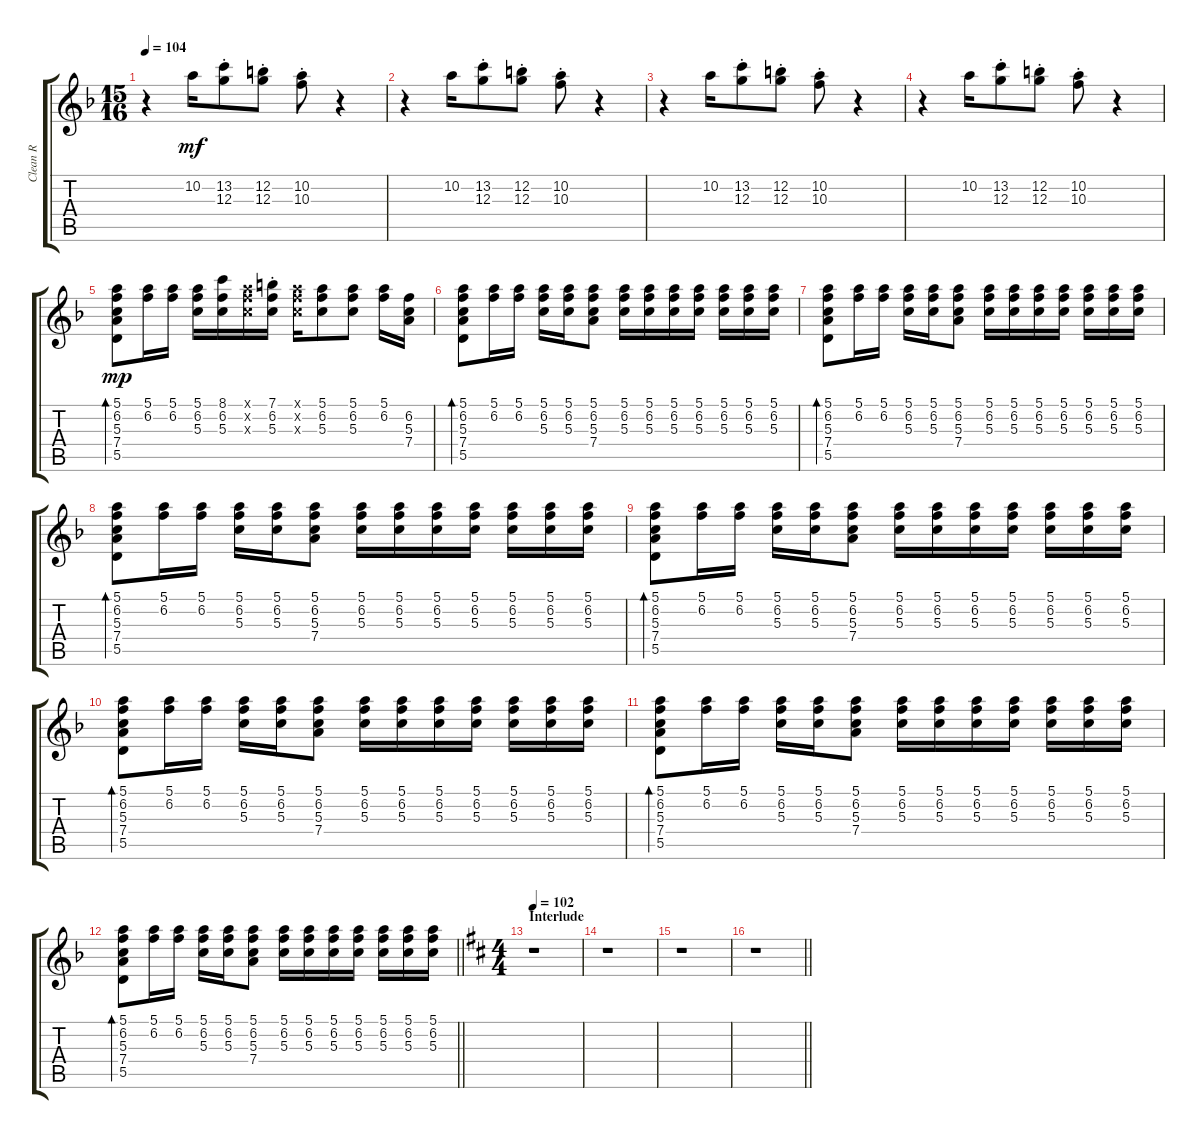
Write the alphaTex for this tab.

\track ("Clean R" "Clean R") {instrument electricguitarmuted}
\staff {score tabs}
\tuning (E4 B3 G3 D3 A2 E2) {hide}
\ts (15 16)
\tempo 104
\clef g2
\ks f
r.4{dy mf} 10.2.16 (13.2{st} 12.3{st}).8 (12.2{st} 12.3{st}).8 (10.2{st} 10.3{st}).8 r.4 |
r.4 10.2.16 (13.2{st} 12.3{st}).8 (12.2{st} 12.3{st}).8 (10.2{st} 10.3{st}).8 r.4 |
r.4 10.2.16 (13.2{st} 12.3{st}).8 (12.2{st} 12.3{st}).8 (10.2{st} 10.3{st}).8 r.4 |
r.4 10.2.16 (13.2{st} 12.3{st}).8 (12.2{st} 12.3{st}).8 (10.2{st} 10.3{st}).8 r.4 |
(5.1 6.2 5.3 7.4 5.5).8{bd 30 dy mp instrument acousticguitarnylon} (5.1 6.2).16 (5.1 6.2).16 (5.1 6.2 5.3).16 (8.1 6.2 5.3).16 (5.1{x} 6.2{x} 5.3{x}).16 (7.1{st} 6.2{st} 5.3{st}).16 (5.1{x} 6.2{x} 5.3{x}).16 (5.1 6.2 5.3).8 (5.1 6.2 5.3).8 (5.1 6.2).16 (6.2 5.3 7.4).16 |
(5.1 6.2 5.3 7.4 5.5).8{bd 30} (5.1 6.2).16 (5.1 6.2).16 (5.1 6.2 5.3).16 (5.1 6.2 5.3).16 (5.1 6.2 5.3 7.4).8 (5.1 6.2 5.3).16 (5.1 6.2 5.3).16 (5.1 6.2 5.3).16 (5.1 6.2 5.3).16 (5.1 6.2 5.3).16 (5.1 6.2 5.3).16 (5.1 6.2 5.3).16 |
(5.1 6.2 5.3 7.4 5.5).8{bd 30} (5.1 6.2).16 (5.1 6.2).16 (5.1 6.2 5.3).16 (5.1 6.2 5.3).16 (5.1 6.2 5.3 7.4).8 (5.1 6.2 5.3).16 (5.1 6.2 5.3).16 (5.1 6.2 5.3).16 (5.1 6.2 5.3).16 (5.1 6.2 5.3).16 (5.1 6.2 5.3).16 (5.1 6.2 5.3).16 |
(5.1 6.2 5.3 7.4 5.5).8{bd 30} (5.1 6.2).16 (5.1 6.2).16 (5.1 6.2 5.3).16 (5.1 6.2 5.3).16 (5.1 6.2 5.3 7.4).8 (5.1 6.2 5.3).16 (5.1 6.2 5.3).16 (5.1 6.2 5.3).16 (5.1 6.2 5.3).16 (5.1 6.2 5.3).16 (5.1 6.2 5.3).16 (5.1 6.2 5.3).16 |
(5.1 6.2 5.3 7.4 5.5).8{bd 30} (5.1 6.2).16 (5.1 6.2).16 (5.1 6.2 5.3).16 (5.1 6.2 5.3).16 (5.1 6.2 5.3 7.4).8 (5.1 6.2 5.3).16 (5.1 6.2 5.3).16 (5.1 6.2 5.3).16 (5.1 6.2 5.3).16 (5.1 6.2 5.3).16 (5.1 6.2 5.3).16 (5.1 6.2 5.3).16 |
(5.1 6.2 5.3 7.4 5.5).8{bd 30} (5.1 6.2).16 (5.1 6.2).16 (5.1 6.2 5.3).16 (5.1 6.2 5.3).16 (5.1 6.2 5.3 7.4).8 (5.1 6.2 5.3).16 (5.1 6.2 5.3).16 (5.1 6.2 5.3).16 (5.1 6.2 5.3).16 (5.1 6.2 5.3).16 (5.1 6.2 5.3).16 (5.1 6.2 5.3).16 |
(5.1 6.2 5.3 7.4 5.5).8{bd 30} (5.1 6.2).16 (5.1 6.2).16 (5.1 6.2 5.3).16 (5.1 6.2 5.3).16 (5.1 6.2 5.3 7.4).8 (5.1 6.2 5.3).16 (5.1 6.2 5.3).16 (5.1 6.2 5.3).16 (5.1 6.2 5.3).16 (5.1 6.2 5.3).16 (5.1 6.2 5.3).16 (5.1 6.2 5.3).16 |
\barLineRight lightlight
(5.1 6.2 5.3 7.4 5.5).8{bd 30} (5.1 6.2).16 (5.1 6.2).16 (5.1 6.2 5.3).16 (5.1 6.2 5.3).16 (5.1 6.2 5.3 7.4).8 (5.1 6.2 5.3).16 (5.1 6.2 5.3).16 (5.1 6.2 5.3).16 (5.1 6.2 5.3).16 (5.1 6.2 5.3).16 (5.1 6.2 5.3).16 (5.1 6.2 5.3).16 |
\ts (4 4)
\section ("" "Interlude")
\tempo 102
\ks d
r.1 |
r.1 |
r.1 |
\barLineRight lightlight
r.1
